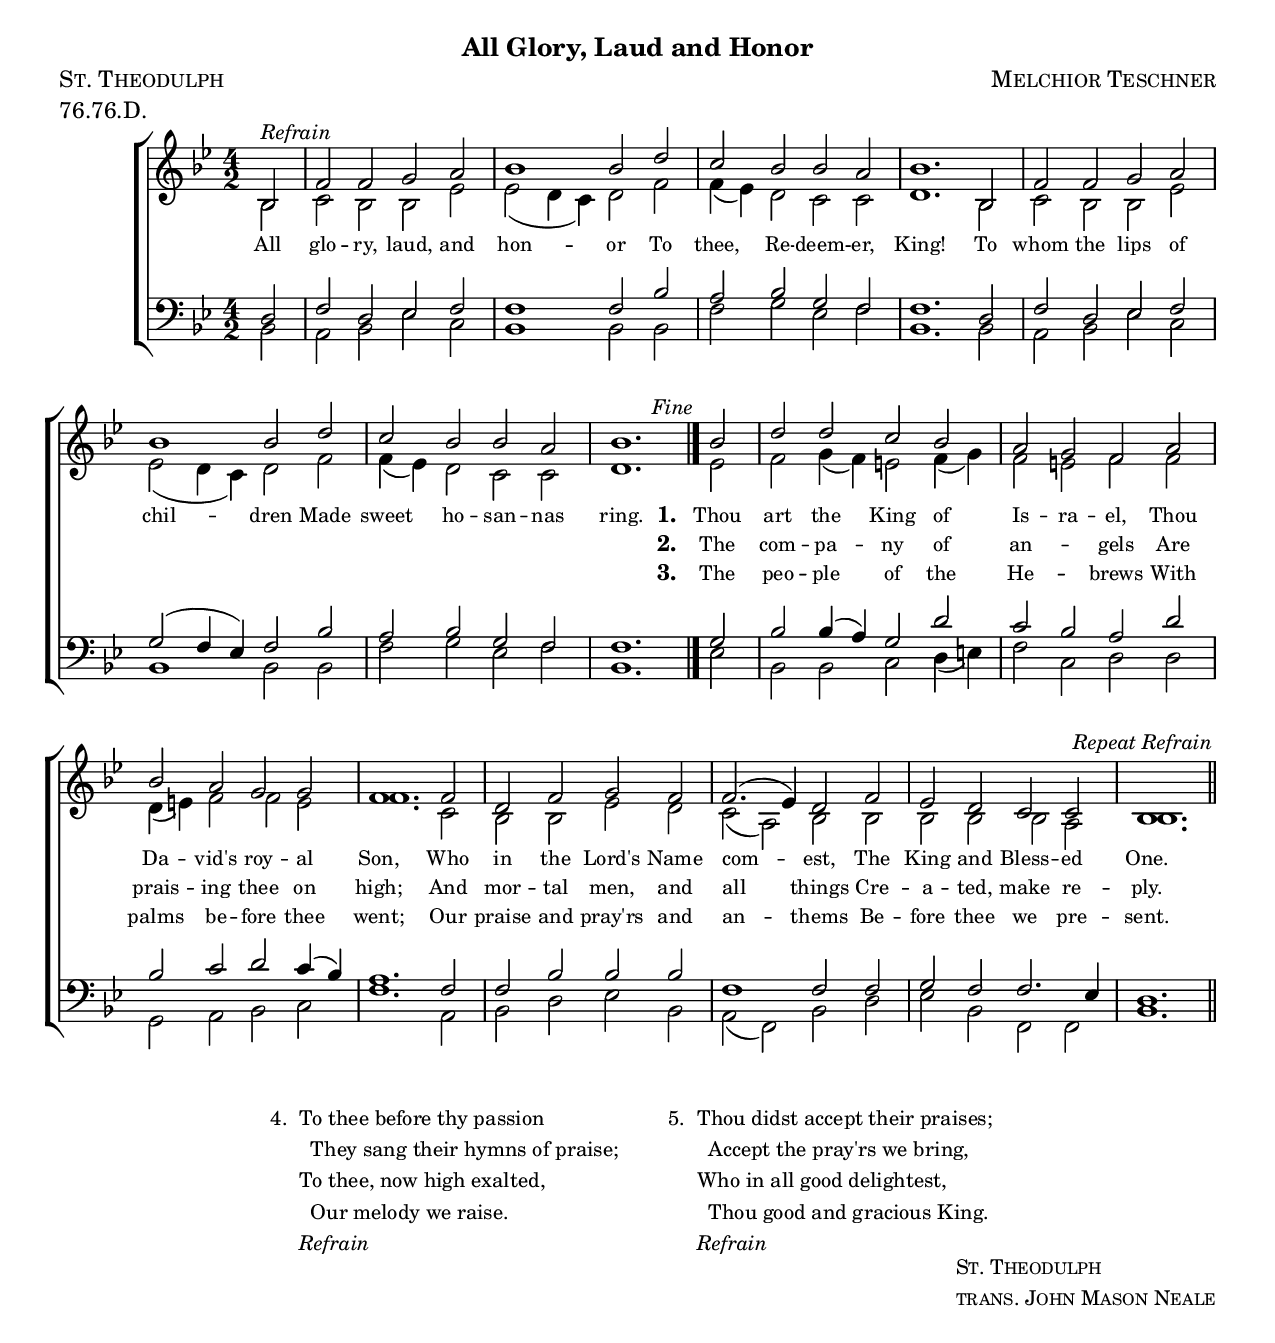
% Version 1.2
% Last edit: March 25, 2006
% The music and words produced by this source code are believed
% to be in the public domain in the United States. The source
% code itself is covered by the Creative Commons Attribution-
% NonCommercial license, 
% http://creativecommons.org/licenses/by-nc/2.5/
% Attribution: Geoff Horton

\version "2.8.0"
\include "english.ly"

#(set-default-paper-size "letter")
#(set-global-staff-size 20)

title = "All Glory, Laud and Honor"
composer = "Melchior Teschner"
poet = "St. Theodulph"
translator = "trans. John Mason Neale"
piece = "St. Theodulph"
meter = "76.76.D."
arranger = ""

world = {
  \key bf \major
  \time 4/2
  \partial 2*1
}

refrain = \relative c' {
  \world
  bf2^\markup { \small \italic "Refrain" } |
  f' f g a |
  bf1 bf2 d |
  c bf bf a |
  bf1. bf,2 |
  f' f g a |
  bf1 bf2 d |
  c bf bf a |
  bf1. 
  \once \override Score.RehearsalMark #'self-alignment-X = #right
  \once \override Score.RehearsalMark #'break-visibility = #begin-of-line-invisible
  \mark \markup { \small \italic "Fine" } \bar "|." 
}

verse = \relative c'' {
  bf2 |
  d d c bf |
  a g f a |
  bf a g g |
  f1. f2 |
  d f g f |
  f2.( ef4) d2 f |
  ef d c c |
  bf1.
  \once \override Score.RehearsalMark #'self-alignment-X = #right
  \once \override Score.RehearsalMark #'break-visibility = #begin-of-line-invisible
  \mark \markup { \right-align \small \italic "Repeat Refrain" }  \bar "||"
}

alto = \relative c' {
  \world
  bf2 | c bf bf ef | ef( d4 c) d2 f | f4( ef) d2 c c | d1.
  bf2 | c bf bf ef | ef( d4 c) d2 f | f4( ef) d2 c c | d1.
  ef2 | f g4( f) e2 f4( g) | f2 e f f | d4( e) f2 f e2 | f1.
  c2 | bf bf ef d | c( a) bf bf | bf bf bf a | bf1.
}

tenor = \relative c {
  \world
  d2 | f d ef f | f1 f2 bf | a bf g f | f1.
  d2 | f d ef f | g( f4 ef) f2 bf | a bf g f | f1.
  g2 | bf2 bf4( a) g2 d' | c bf a d | bf c d c4( bf) | a1.
  f2 | f bf bf bf | f1 f2 f | g f f2. ef4 | d1.
}

bass = \relative c {
  \world
  bf2 | a bf ef c | bf1 bf2 bf | f' g ef f | bf,1.
  bf2 | a bf ef c | bf1 bf2 bf | f' g ef f | bf,1.
  ef2 | bf bf c d4( e) | f2 c d d | g, a bf c | f1.
  a,2 | bf d ef bf | a( f) bf2 d | ef bf f f | bf1.
}

refrainWords = \lyricmode {
  All glo -- ry, laud, and hon -- or 
  To thee, Re -- deem -- er, King!
  To whom the lips of chil -- dren
  Made sweet ho -- san -- nas ring.
}

verseOne = \lyricmode {
  \set stanza = "1. "
  Thou art the King of Is -- ra -- el,
  Thou Da -- vid's roy -- al Son,
  Who in the Lord's Name com -- est,
  The King and Bless -- ed One.
}

verseTwo = \lyricmode {
  \set stanza = "2. "
  The com -- pa -- ny of an -- \skip 2 gels 
  Are prais -- ing thee on high;
  And mor -- tal men, and all things
  Cre -- a -- ted, make re -- ply.
}

verseThree = \lyricmode {
  \set stanza = "3. "
  The peo -- ple of the He --  \skip 2 brews
  With palms be -- fore thee went;
  Our praise and pray'rs and an -- thems
  Be -- fore thee we pre -- sent.
}

\markup {
  \column {
    \fill-line { \large \bold \title } % title
    \fill-line { \caps \piece               % piece
	         \caps \composer      % composer
	  }
    \fill-line { \meter          % meter
	         \arranger           % arranger
	  }
  }
}

\score {
  \context ChoirStaff <<
    \context Staff = upper <<
       \context Voice = refrain {
         \voiceOne
         \refrain {
           \context Voice = verse {
             \voiceOne
             \verse
           }
         }
       }
      \context Voice =
         altos { \voiceTwo << \alto >> }
      \context Lyrics = one \lyricsto refrain \refrainWords
      \context Lyrics = one \lyricsto verse \verseOne
      \context Lyrics = two \lyricsto verse \verseTwo
      \context Lyrics = three \lyricsto verse \verseThree
    >>
    \context Staff = lower <<
      \clef bass
      \context Voice =
        tenors { \voiceOne << \tenor >> }
      \context Voice =
        basses { \voiceTwo << \bass >> }
    >>
  >>
  \layout {
    \context {
      \Score
      \override VerticalAxisGroup #'remove-first = ##t
      \remove "Bar_number_engraver"
    }
    \context {
      \Lyrics
      \override LyricSpace #'minimum-distance = #0.6
      \override LyricText #'font-size = #-1	
      \override VerticalAxisGroup #'minimum-Y-extent = #'(-1 . 1)
    }
  }
}

% **** You may find that the spacing on the pages of the extra verses
% **** is not to your liking. Add or remove more \hspace #0.1 statements
% **** until you like the results.

\markup { 
  \small {
    \fill-line {
      \hspace #0.1
      \line {
	"4. "
	\column {
	  "To thee before thy passion"
	  "  They sang their hymns of praise;"
	  "To thee, now high exalted,"
	  "  Our melody we raise."
	  \italic "Refrain"
	}
      }
      \line {
	"5. "
	\column {
	  "Thou didst accept their praises;"
	  "  Accept the pray'rs we bring,"
	  "Who in all good delightest,"
	  "  Thou good and gracious King."
	  \italic "Refrain"
	}
      }
      \hspace #0.1
    }
  }
}

\markup {
  \fill-line {
    " "
    \column {
      \small \caps \poet % poet
      \small \caps \translator % translator
    }
  }
}

%{
  Per the _Hymnal 1940_, 62. A variant form of this hymn exists for saints' days,
  lacking the "Repeat Refrain" instruction at the end and setting the whole
  piece as one verse. The words for this are under copyright, so this file
  is not included.

  Also note that the _Hymnal_ regards the refrain as verse 1 and the first verse
  proper as verse 2. I don't see the need for this and changed it.
 
  Change log:
  3-25-06 moved to 2.8 and current formatting.
%}


